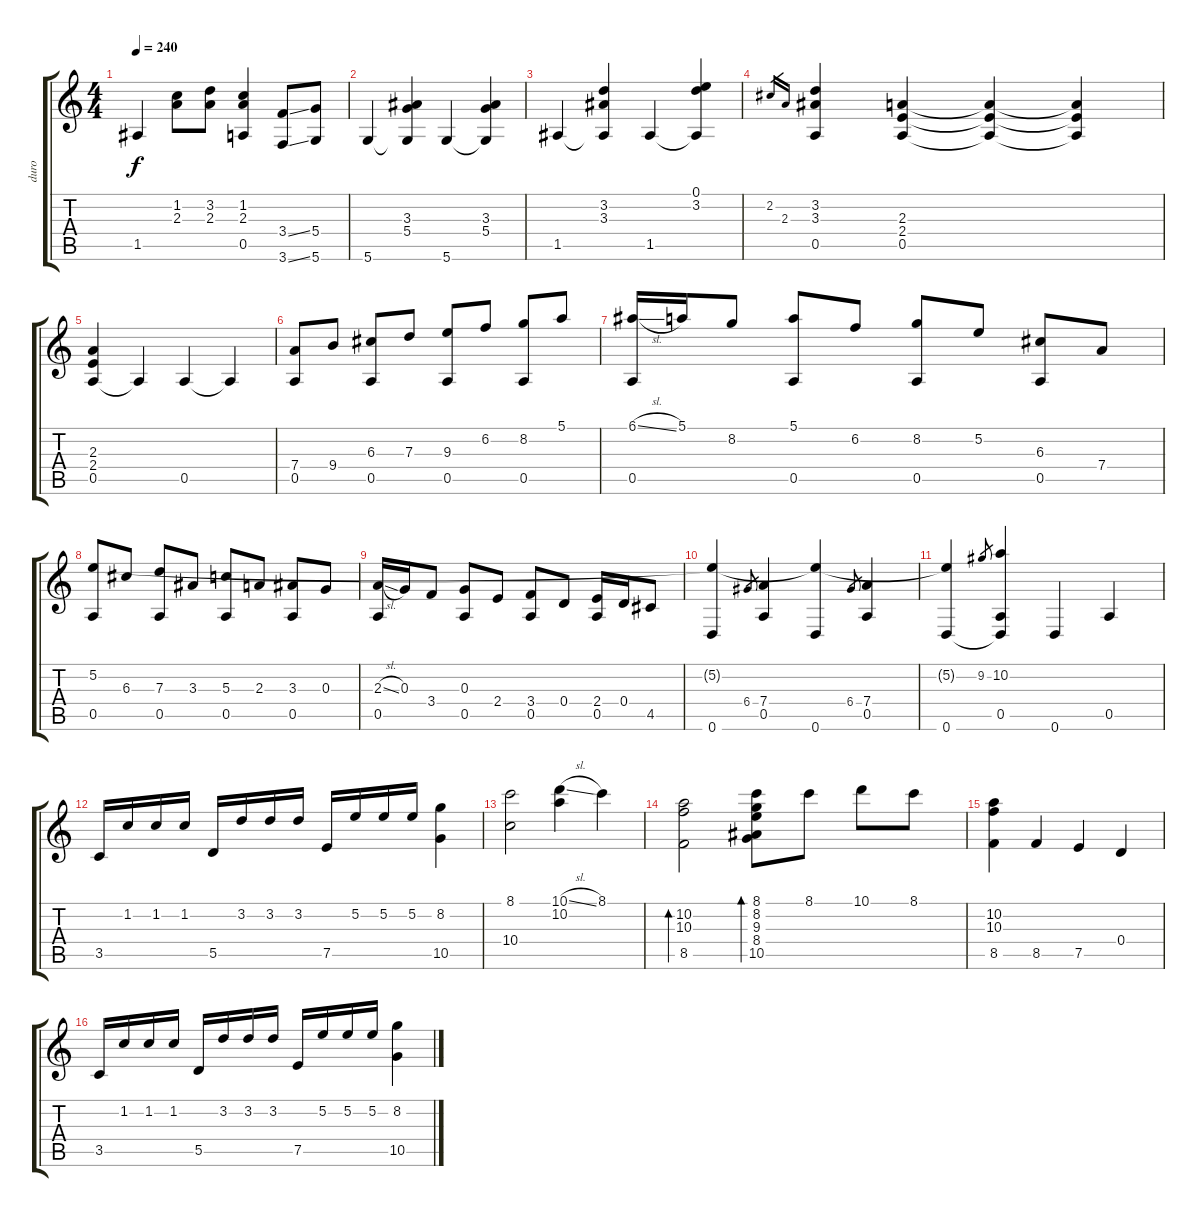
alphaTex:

\track ("duro" "duro") {instrument overdrivenguitar}
\staff {score tabs}
\tuning (E4 B3 G3 D3 A2 D2) {hide}
\ts (4 4)
\tempo 240
\clef g2
\ks c
1.5.4{dy f} (1.2 2.3).8 (3.2 2.3).8 (1.2 2.3 0.5).4 (3.4{ss} 3.6{ss}).8 (5.4 5.6).8 |
5.6.4 (3.3 5.4 5.6{t}).4 5.6.4 (3.3 5.4 5.6{t}).4 |
1.5.4 (3.2 3.3 1.5{t}).4 1.5.4 (0.1 3.2 1.5{t}).4 |
2.2.16{gr} 2.3.16{gr} (3.2 3.3 0.5).4 (2.3 2.4 0.5).4 (2.3{t} 2.4{t} 0.5{t}).4 (2.3{t} 2.4{t} 0.5{t}).4 |
(2.3 2.4 0.5).4 0.5{t}.4 0.5.4 0.5{t}.4 |
(7.4 0.5).8 9.4.8 (6.3 0.5).8 7.3.8 (9.3 0.5).8 6.2.8 (8.2 0.5).8 5.1.8 |
(6.1{sl} 0.5).16 5.1.16 8.2.8 (5.1 0.5).8 6.2.8 (8.2 0.5).8 5.2.8 (6.3 0.5).8 7.4.8 |
(5.2 0.5).8 6.3.8 (7.3 0.5).8 3.3.8 (5.3 0.5).8 2.3.8 (3.3 0.5).8 0.3.8 |
(2.3{sl} 0.5).16 0.3.16 3.4.8 (0.3 0.5).8 2.4.8 (3.4 0.5).8 0.4.8 (2.4 0.5).16 0.4.16 4.5.8 |
(5.2{t} 0.6).4 6.4.8{gr} (7.4 0.5).4 (5.2{t} 0.6).4 6.4.8{gr} (7.4 0.5).4 |
(5.2{t} 0.6).4 9.2.8{gr} (10.2 0.5 0.6{t}).4 0.6.4 0.5.4 |
3.5.16 1.2.16 1.2.16 1.2.16 5.5.16 3.2.16 3.2.16 3.2.16 7.5.16 5.2.16 5.2.16 5.2.16 (8.2 10.5).4 |
(8.1 10.4).2 (10.1{sl} 10.2).4 8.1.4 |
(10.2 10.3 8.5).2{bd 480} (8.1 8.2 9.3 8.4 10.5).8{bd 480} 8.1.8 10.1.8 8.1.8 |
(10.2 10.3 8.5).4 8.5.4 7.5.4 0.4.4 |
3.5.16 1.2.16 1.2.16 1.2.16 5.5.16 3.2.16 3.2.16 3.2.16 7.5.16 5.2.16 5.2.16 5.2.16 (8.2 10.5).4
